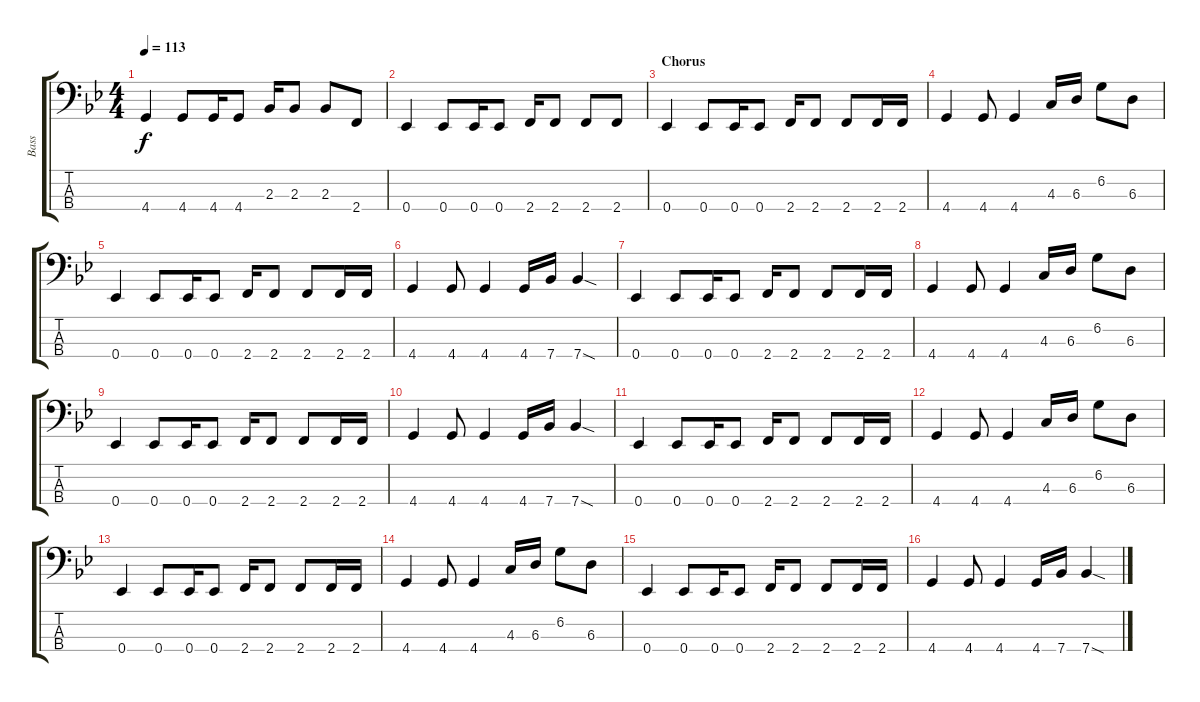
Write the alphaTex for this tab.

\track ("Bass" "Bass") {instrument electricbassfinger}
\staff {score tabs}
\tuning (Gb2 Db2 Ab1 Eb1) {hide}
\ts (4 4)
\tempo 113
\clef f4
\ks bb
4.4.4{dy f} 4.4.8 4.4.16 4.4.8 2.3.16 2.3.8 2.3.8 2.4.8 |
0.4.4 0.4.8 0.4.16 0.4.8 2.4.16 2.4.8 2.4.8 2.4.8 |
\section ("" "Chorus")
0.4.4 0.4.8 0.4.16 0.4.8 2.4.16 2.4.8 2.4.8 2.4.16 2.4.16 |
4.4.4 4.4.8 4.4.4 4.3.16 6.3.16 6.2.8 6.3.8 |
0.4.4 0.4.8 0.4.16 0.4.8 2.4.16 2.4.8 2.4.8 2.4.16 2.4.16 |
4.4.4 4.4.8 4.4.4 4.4.16 7.4.16 7.4{sod}.4 |
0.4.4 0.4.8 0.4.16 0.4.8 2.4.16 2.4.8 2.4.8 2.4.16 2.4.16 |
4.4.4 4.4.8 4.4.4 4.3.16 6.3.16 6.2.8 6.3.8 |
0.4.4 0.4.8 0.4.16 0.4.8 2.4.16 2.4.8 2.4.8 2.4.16 2.4.16 |
4.4.4 4.4.8 4.4.4 4.4.16 7.4.16 7.4{sod}.4 |
0.4.4 0.4.8 0.4.16 0.4.8 2.4.16 2.4.8 2.4.8 2.4.16 2.4.16 |
4.4.4 4.4.8 4.4.4 4.3.16 6.3.16 6.2.8 6.3.8 |
0.4.4 0.4.8 0.4.16 0.4.8 2.4.16 2.4.8 2.4.8 2.4.16 2.4.16 |
4.4.4 4.4.8 4.4.4 4.3.16 6.3.16 6.2.8 6.3.8 |
0.4.4 0.4.8 0.4.16 0.4.8 2.4.16 2.4.8 2.4.8 2.4.16 2.4.16 |
4.4.4 4.4.8 4.4.4 4.4.16 7.4.16 7.4{sod}.4
